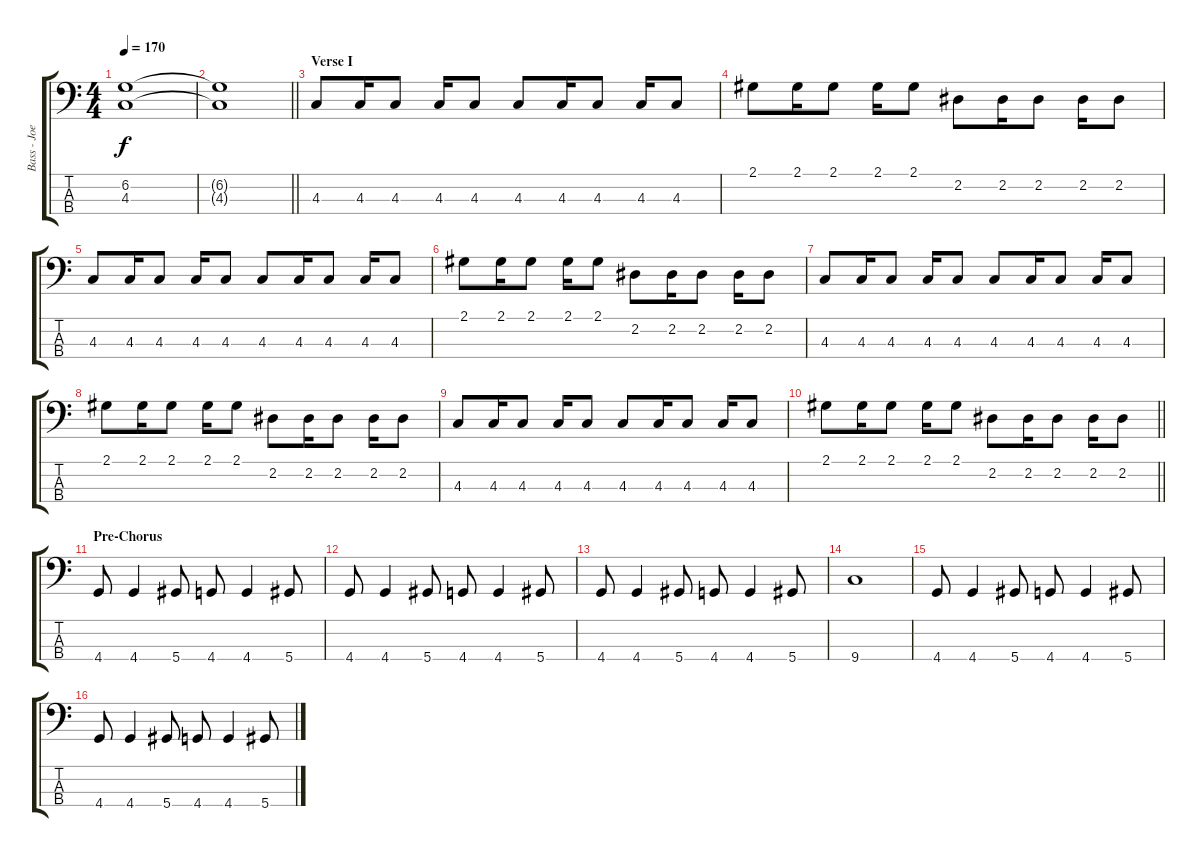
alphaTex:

\track ("Bass - Joe" "Bass - Joe") {instrument electricbassfinger}
\staff {score tabs}
\tuning (Gb2 Db2 Ab1 Eb1) {hide}
\ts (4 4)
\tempo 170
\clef f4
\ks c
(6.2 4.3).1{dy f} |
\barLineRight lightlight
(6.2{t} 4.3{t}).1 |
\section ("" "Verse I")
4.3.8 4.3.16 4.3.8 4.3.16 4.3.8 4.3.8 4.3.16 4.3.8 4.3.16 4.3.8 |
2.1.8 2.1.16 2.1.8 2.1.16 2.1.8 2.2.8 2.2.16 2.2.8 2.2.16 2.2.8 |
4.3.8 4.3.16 4.3.8 4.3.16 4.3.8 4.3.8 4.3.16 4.3.8 4.3.16 4.3.8 |
2.1.8 2.1.16 2.1.8 2.1.16 2.1.8 2.2.8 2.2.16 2.2.8 2.2.16 2.2.8 |
4.3.8 4.3.16 4.3.8 4.3.16 4.3.8 4.3.8 4.3.16 4.3.8 4.3.16 4.3.8 |
2.1.8 2.1.16 2.1.8 2.1.16 2.1.8 2.2.8 2.2.16 2.2.8 2.2.16 2.2.8 |
4.3.8 4.3.16 4.3.8 4.3.16 4.3.8 4.3.8 4.3.16 4.3.8 4.3.16 4.3.8 |
\barLineRight lightlight
2.1.8 2.1.16 2.1.8 2.1.16 2.1.8 2.2.8 2.2.16 2.2.8 2.2.16 2.2.8 |
\section ("" "Pre-Chorus")
4.4.8 4.4.4 5.4.8 4.4.8 4.4.4 5.4.8 |
4.4.8 4.4.4 5.4.8 4.4.8 4.4.4 5.4.8 |
4.4.8 4.4.4 5.4.8 4.4.8 4.4.4 5.4.8 |
9.4.1 |
4.4.8 4.4.4 5.4.8 4.4.8 4.4.4 5.4.8 |
4.4.8 4.4.4 5.4.8 4.4.8 4.4.4 5.4.8
